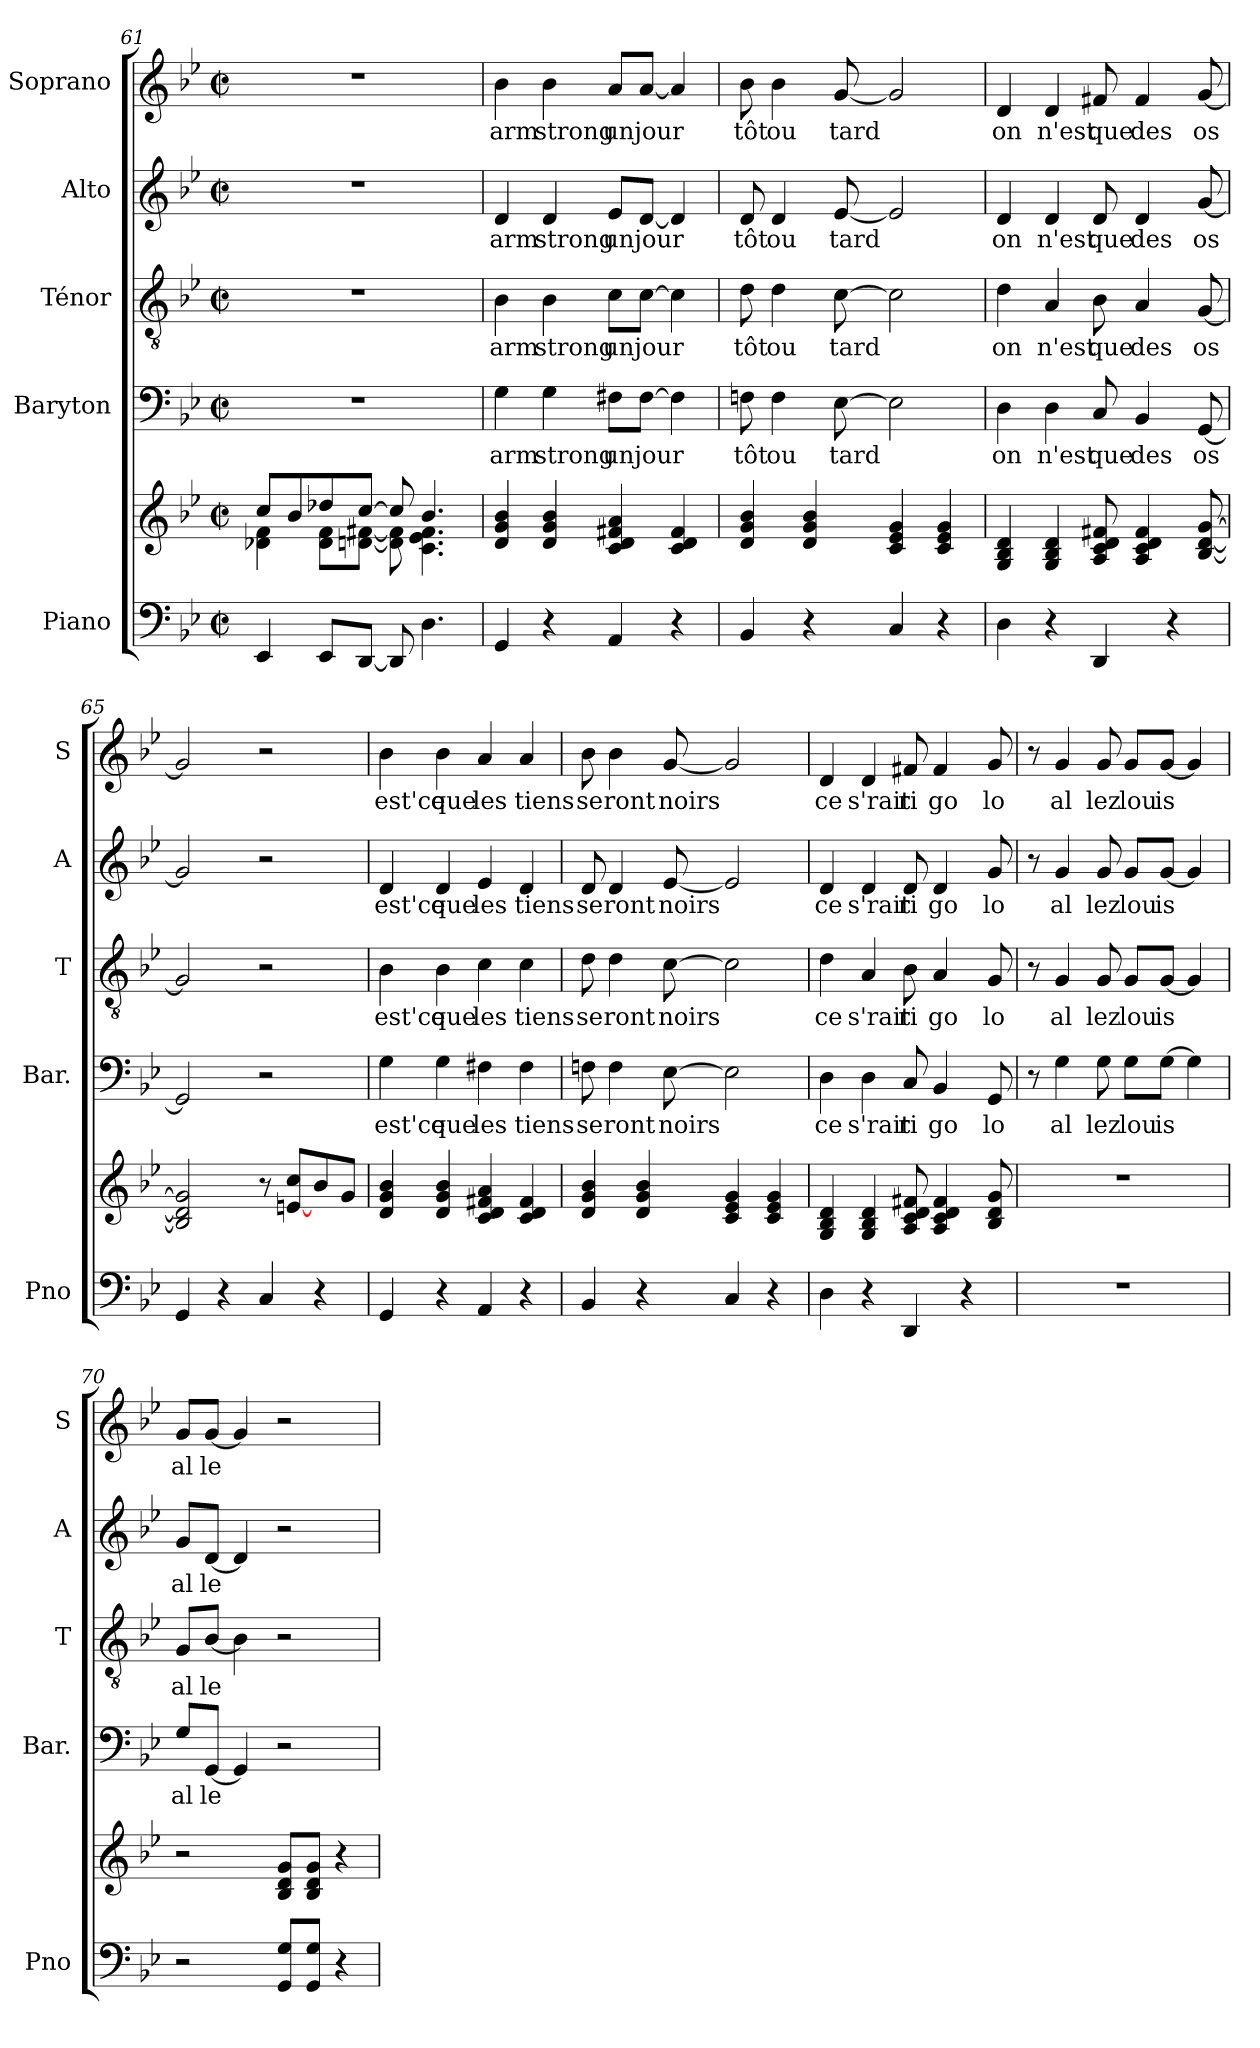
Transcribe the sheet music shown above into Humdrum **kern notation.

**kern	**kern	**kern	**text	**kern	**text	**kern	**text	**kern	**text
*part5	*part5	*part4	*part4	*part3	*part3	*part2	*part2	*part1	*part1
*staff6	*staff5	*staff4	*staff4	*staff3	*staff3	*staff2	*staff2	*staff1	*staff1
*I"Piano	*	*I"Baryton	*	*I"Ténor	*	*I"Alto	*	*I"Soprano	*
*I'Pno	*	*I'Bar.	*	*I'T	*	*I'A	*	*I'S	*
!!LO:PB:g=z
*clefF4	*clefG2	*clefF4	*	*clefGv2	*	*clefG2	*	*clefG2	*
*k[b-e-]	*k[b-e-]	*k[b-e-]	*	*k[b-e-]	*	*k[b-e-]	*	*k[b-e-]	*
*B-:	*B-:	*B-:	*	*B-:	*	*B-:	*	*B-:	*
*M2/2	*M2/2	*M2/2	*	*M2/2	*	*M2/2	*	*M2/2	*
*met(c|)	*met(c|)	*met(c|)	*	*met(c|)	*	*met(c|)	*	*met(c|)	*
=61	=61	=61	=61	=61	=61	=61	=61	=61	=61
*	*^	*	*	*	*	*	*	*	*
4EE-/	8cc/L	4d-X\ 4f\	1r	.	1r	.	1r	.	1r	.
.	8b-/	.	.	.	.	.	.	.	.	.
8EE-/L	8dd-X/	8d-\ 8f\L	.	.	.	.	.	.	.	.
[8DD/J	[>8cc/J	[<8dn\ [<8f#X\J	.	.	.	.	.	.	.	.
8DD/]	8cc/]	8d\] 8f#\]	.	.	.	.	.	.	.	.
4.D\	4.b-/	4.c\ 4.e-\ 4.f#\	.	.	.	.	.	.	.	.
=62	=62	=62	=62	=62	=62	=62	=62	=62	=62	=62
!	!	!	!	!LO:LY:b	!	!LO:LY:b	!	!LO:LY:b	!	!LO:LY:b
*	*v	*v	*	*	*	*	*	*	*	*
4GG/	4d/ 4g/ 4b-/	4G\	arm	4B-\	arm	4d/	arm	4b-\	arm
!	!	!	!LO:LY:b	!	!LO:LY:b	!	!LO:LY:b	!	!LO:LY:b
4r	4d/ 4g/ 4b-/	4G\	strong	4B-\	strong	4d/	strong	4b-\	strong
!	!	!	!LO:LY:b	!	!LO:LY:b	!	!LO:LY:b	!	!LO:LY:b
4AA/	4c/ 4d/ 4f#X/ 4a/	8F#X\L	un	8c\L	un	8e-/L	un	8a/L	un
!	!	!	!LO:LY:b	!	!LO:LY:b	!	!LO:LY:b	!	!LO:LY:b
.	.	[8F#\J	jour	[8c\J	jour	[8d/J	jour	[8a/J	jour
4r	4c/ 4d/ 4f#/	4F#\]	.	4c\]	.	4d/]	.	4a/]	.
=63	=63	=63	=63	=63	=63	=63	=63	=63	=63
!	!	!	!LO:LY:b	!	!LO:LY:b	!	!LO:LY:b	!	!LO:LY:b
4BB-/	4d/ 4g/ 4b-/	8Fn\	tôt	8d\	tôt	8d/	tôt	8b-\	tôt
!	!	!	!LO:LY:b	!	!LO:LY:b	!	!LO:LY:b	!	!LO:LY:b
.	.	4F\	ou	4d\	ou	4d/	ou	4b-\	ou
4r	4d/ 4g/ 4b-/	.	.	.	.	.	.	.	.
!	!	!	!LO:LY:b	!	!LO:LY:b	!	!LO:LY:b	!	!LO:LY:b
.	.	[8E-\	tard	[8c\	tard	[8e-/	tard	[8g/	tard
4C/	4c/ 4e-/ 4g/	2E-\]	.	2c\]	.	2e-/]	.	2g/]	.
4r	4c/ 4e-/ 4g/	.	.	.	.	.	.	.	.
=64	=64	=64	=64	=64	=64	=64	=64	=64	=64
!	!	!	!LO:LY:b	!	!LO:LY:b	!	!LO:LY:b	!	!LO:LY:b
4D\	4G/ 4B-/ 4d/	4D\	on	4d\	on	4d/	on	4d/	on
!	!	!	!LO:LY:b	!	!LO:LY:b	!	!LO:LY:b	!	!LO:LY:b
4r	4G/ 4B-/ 4d/	4D\	n'est	4A/	n'est	4d/	n'est	4d/	n'est
!	!	!	!LO:LY:b	!	!LO:LY:b	!	!LO:LY:b	!	!LO:LY:b
4DD/	8A/ 8c/ 8d/ 8f#X/	8C/	que	8B-\	que	8d/	que	8f#X/	que
!	!	!	!LO:LY:b	!	!LO:LY:b	!	!LO:LY:b	!	!LO:LY:b
.	4A/ 4c/ 4d/ 4f#/	4BB-/	des	4A/	des	4d/	des	4f#/	des
4r	.	.	.	.	.	.	.	.	.
!	!	!	!LO:LY:b	!	!LO:LY:b	!	!LO:LY:b	!	!LO:LY:b
.	[8B-/ [8d/ [8g/	[8GG/	os	[8G/	os	[8g/	os	[8g/	os
!!LO:LB:g=z
=65	=65	=65	=65	=65	=65	=65	=65	=65	=65
4GG/	2B-/] 2d/] 2g/]	2GG/]	.	2G/]	.	2g/]	.	2g/]	.
4r	.	.	.	.	.	.	.	.	.
4C/	8r	2r	.	2r	.	2r	.	2r	.
.	[8en/ 8cc/L	.	.	.	.	.	.	.	.
4r	8b-/	.	.	.	.	.	.	.	.
.	8g/J	.	.	.	.	.	.	.	.
=66	=66	=66	=66	=66	=66	=66	=66	=66	=66
!	!	!	!LO:LY:b	!	!LO:LY:b	!	!LO:LY:b	!	!LO:LY:b
4GG/	4d/ 4g/ 4b-/	4G\	est'ce	4B-\	est'ce	4d/	est'ce	4b-\	est'ce
!	!	!	!LO:LY:b	!	!LO:LY:b	!	!LO:LY:b	!	!LO:LY:b
4r	4d/ 4g/ 4b-/	4G\	que	4B-\	que	4d/	que	4b-\	que
!	!	!	!LO:LY:b	!	!LO:LY:b	!	!LO:LY:b	!	!LO:LY:b
4AA/	4c/ 4d/ 4f#X/ 4a/	4F#X\	les	4c\	les	4e-/	les	4a/	les
!	!	!	!LO:LY:b	!	!LO:LY:b	!	!LO:LY:b	!	!LO:LY:b
4r	4c/ 4d/ 4f#/	4F#\	tiens	4c\	tiens	4d/	tiens	4a/	tiens
=67	=67	=67	=67	=67	=67	=67	=67	=67	=67
!	!	!	!LO:LY:b	!	!LO:LY:b	!	!LO:LY:b	!	!LO:LY:b
4BB-/	4d/ 4g/ 4b-/	8Fn\	se	8d\	se	8d/	se	8b-\	se
!	!	!	!LO:LY:b	!	!LO:LY:b	!	!LO:LY:b	!	!LO:LY:b
.	.	4F\	ront	4d\	ront	4d/	ront	4b-\	ront
4r	4d/ 4g/ 4b-/	.	.	.	.	.	.	.	.
!	!	!	!LO:LY:b	!	!LO:LY:b	!	!LO:LY:b	!	!LO:LY:b
.	.	[8E-\	noirs	[8c\	noirs	[8e-/	noirs	[8g/	noirs
4C/	4c/ 4e-/ 4g/	2E-\]	.	2c\]	.	2e-/]	.	2g/]	.
4r	4c/ 4e-/ 4g/	.	.	.	.	.	.	.	.
=68	=68	=68	=68	=68	=68	=68	=68	=68	=68
!	!	!	!LO:LY:b	!	!LO:LY:b	!	!LO:LY:b	!	!LO:LY:b
4D\	4G/ 4B-/ 4d/	4D\	ce	4d\	ce	4d/	ce	4d/	ce
!	!	!	!LO:LY:b	!	!LO:LY:b	!	!LO:LY:b	!	!LO:LY:b
4r	4G/ 4B-/ 4d/	4D\	s'rait	4A/	s'rait	4d/	s'rait	4d/	s'rait
!	!	!	!LO:LY:b	!	!LO:LY:b	!	!LO:LY:b	!	!LO:LY:b
4DD/	8A/ 8c/ 8d/ 8f#X/	8C/	ri	8B-\	ri	8d/	ri	8f#X/	ri
!	!	!	!LO:LY:b	!	!LO:LY:b	!	!LO:LY:b	!	!LO:LY:b
.	4A/ 4c/ 4d/ 4f#/	4BB-/	go	4A/	go	4d/	go	4f#/	go
4r	.	.	.	.	.	.	.	.	.
!	!	!	!LO:LY:b	!	!LO:LY:b	!	!LO:LY:b	!	!LO:LY:b
.	8B-/ 8d/ 8g/	8GG/	lo	8G/	lo	8g/	lo	8g/	lo
!!LO:PB:g=z
=69	=69	=69	=69	=69	=69	=69	=69	=69	=69
1r	1r	8r	.	8r	.	8r	.	8r	.
!	!	!	!LO:LY:b	!	!LO:LY:b	!	!LO:LY:b	!	!LO:LY:b
.	.	4G\	al	4G/	al	4g/	al	4g/	al
!	!	!	!LO:LY:b	!	!LO:LY:b	!	!LO:LY:b	!	!LO:LY:b
.	.	8G\	lez	8G/	lez	8g/	lez	8g/	lez
!	!	!	!LO:LY:b	!	!LO:LY:b	!	!LO:LY:b	!	!LO:LY:b
.	.	8G\L	lou	8G/L	lou	8g/L	lou	8g/L	lou
!	!	!	!LO:LY:b	!	!LO:LY:b	!	!LO:LY:b	!	!LO:LY:b
.	.	[8G\J	is	[8G/J	is	[8g/J	is	[8g/J	is
.	.	4G\]	.	4G/]	.	4g/]	.	4g/]	.
=70	=70	=70	=70	=70	=70	=70	=70	=70	=70
!	!	!	!LO:LY:b	!	!LO:LY:b	!	!LO:LY:b	!	!LO:LY:b
2r	2r	8G/L	al	8G/L	al	8g/L	al	8g/L	al
!	!	!	!LO:LY:b	!	!LO:LY:b	!	!LO:LY:b	!	!LO:LY:b
.	.	[8GG/J	le	[8B-/J	le	[8d/J	le	[8g/J	le
.	.	4GG/]	.	4B-\]	.	4d/]	.	4g/]	.
8GG/ 8G/L	8B-/ 8d/ 8g/L	2r	.	2r	.	2r	.	2r	.
8GG/ 8G/J	8B-/ 8d/ 8g/J	.	.	.	.	.	.	.	.
4r	4r	.	.	.	.	.	.	.	.
=	=	=	=	=	=	=	=	=	=
*-	*-	*-	*-	*-	*-	*-	*-	*-	*-
